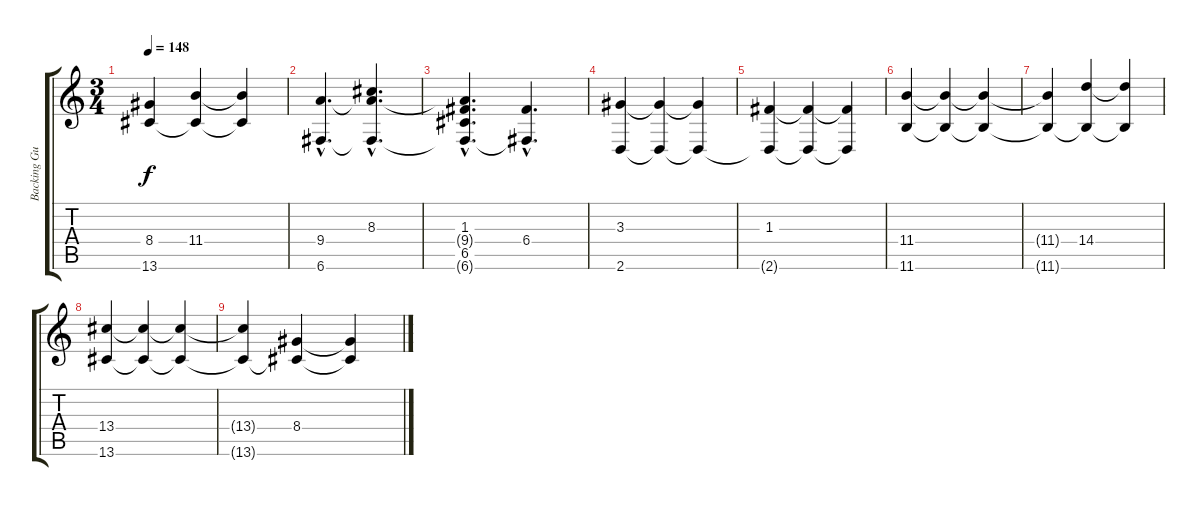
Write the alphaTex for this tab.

\track ("Backing Guitar" "Backing Gu") {instrument overdrivenguitar}
\staff {score tabs}
\tuning (D4 A3 F3 C3 G2 C2) {hide}
\ts (3 4)
\tempo 148
\clef g2
\ks c
(8.4{t} 13.6{t}).4{dy f} (11.4 13.6{t}).4 (11.4{t} 13.6{t}).4 |
(9.4{hac} 6.6{hac}).4{d instrument cello} (8.3{hac} 9.4{hac t} 6.6{hac t}).4{d} |
(1.3{hac} 9.4{hac t} 6.5{hac} 6.6{hac t}).4{d} (6.4{hac} 6.6{hac t}).4{d} |
(3.3 2.6).4 (3.3{t} 2.6{t}).4 (3.3{t} 2.6{t}).4 |
(1.3 2.6{t}).4 (1.3{t} 2.6{t}).4 (1.3{t} 2.6{t}).4 |
(11.4 11.6).4 (11.4{t} 11.6{t}).4 (11.4{t} 11.6{t}).4 |
(11.4{t} 11.6{t}).4 (14.4 11.6{t}).4 (14.4{t} 11.6{t}).4 |
(13.4 13.6).4 (13.4{t} 13.6{t}).4 (13.4{t} 13.6{t}).4 |
(13.4{t} 13.6{t}).4 (8.4 13.6{t}).4 (8.4{t} 13.6{t}).4
